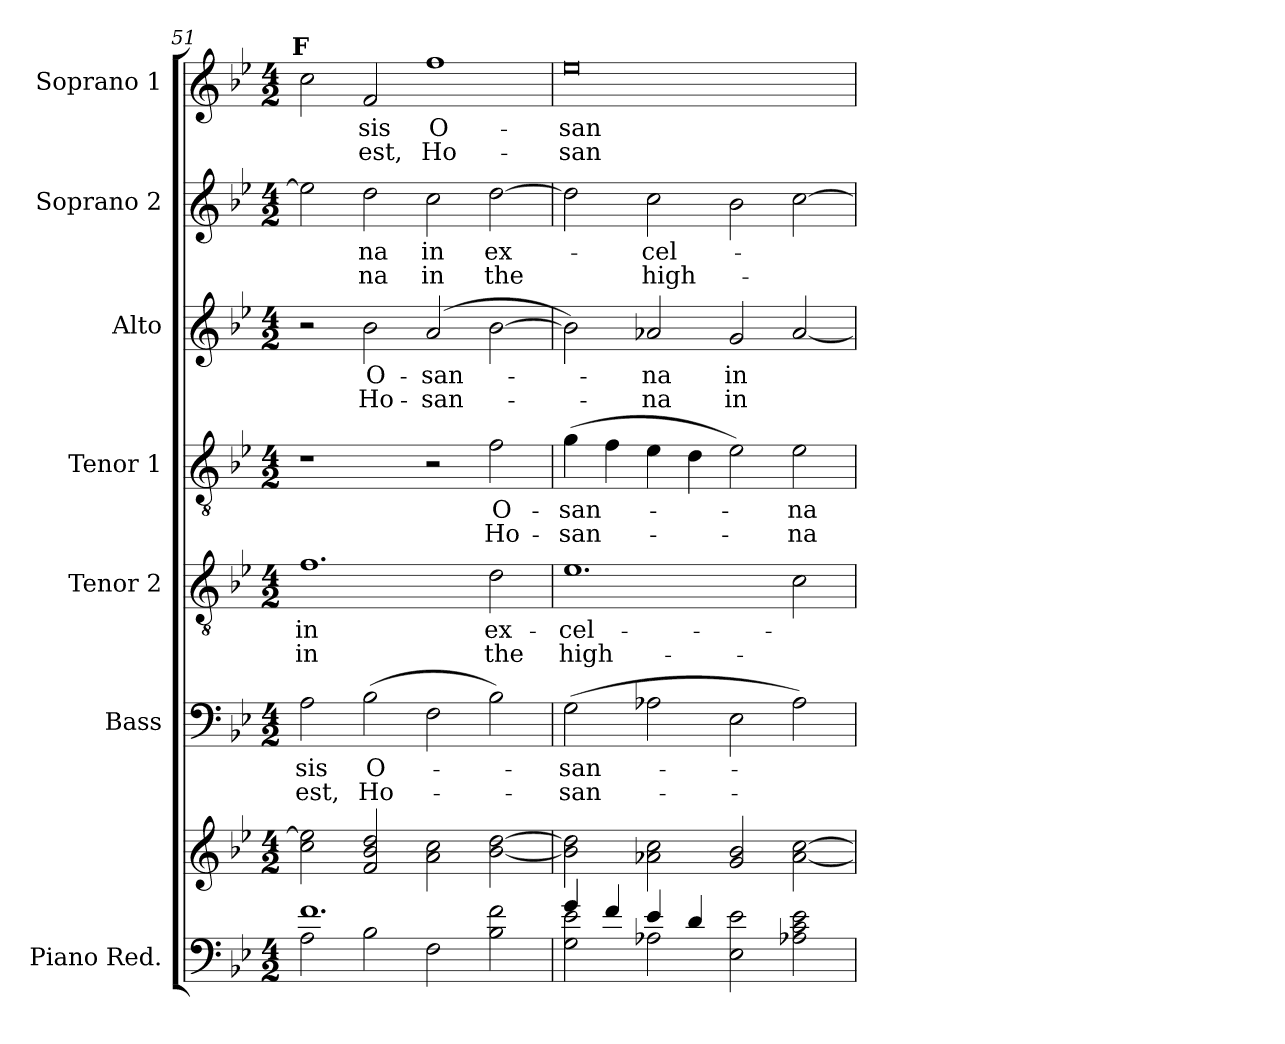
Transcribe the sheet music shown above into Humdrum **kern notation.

**kern	**kern	**kern	**text	**text	**kern	**text	**text	**kern	**text	**text	**kern	**text	**text	**kern	**text	**text	**kern	**text	**text
*part7	*part7	*part6	*part6	*part6	*part5	*part5	*part5	*part4	*part4	*part4	*part3	*part3	*part3	*part2	*part2	*part2	*part1	*part1	*part1
*staff8	*staff7	*staff6	*staff6	*staff6	*staff5	*staff5	*staff5	*staff4	*staff4	*staff4	*staff3	*staff3	*staff3	*staff2	*staff2	*staff2	*staff1	*staff1	*staff1
*I"Piano Red.	*	*I"Bass	*	*	*I"Tenor 2	*	*	*I"Tenor 1	*	*	*I"Alto	*	*	*I"Soprano 2	*	*	*I"Soprano 1	*	*
*	*	*I'B	*	*	*I'T2	*	*	*I'T1	*	*	*I'A	*	*	*I'S2	*	*	*I'S1	*	*
*clefF4	*clefG2	*clefF4	*	*	*clefGv2	*	*	*clefGv2	*	*	*clefG2	*	*	*clefG2	*	*	*clefG2	*	*
*	*	*	*	*	*ITrd7c12	*	*	*ITrd7c12	*	*	*	*	*	*	*	*	*	*	*
*k[b-e-]	*k[b-e-]	*k[b-e-]	*	*	*k[b-e-]	*	*	*k[b-e-]	*	*	*k[b-e-]	*	*	*k[b-e-]	*	*	*k[b-e-]	*	*
*B-:	*B-:	*B-:	*	*	*B-:	*	*	*B-:	*	*	*B-:	*	*	*B-:	*	*	*B-:	*	*
*M4/2	*M4/2	*M4/2	*	*	*M4/2	*	*	*M4/2	*	*	*M4/2	*	*	*M4/2	*	*	*M4/2	*	*
=51	=51	=51	=51	=51	=51	=51	=51	=51	=51	=51	=51	=51	=51	=51	=51	=51	=51	=51	=51
*^	*	*	*	*	*	*	*	*	*	*	*	*	*	*	*	*	*	*	*
!	!	!	!	!LO:LY:b:color=#000000	!LO:LY:b:color=#000000	!	!	!	!	!	!	!	!	!	!	!	!	!	!	!
!	!	!	!	!	!	!	!	!	!	!	!	!	!	!	!	!	!	!LO:TX:a:B:cj:t=F	!	!
!	!	!	!	!	!	!	!LO:LY:b:color=#000000	!LO:LY:b:color=#000000	!	!	!	!	!	!	!	!	!	!	!	!
1.fi	2Ai\	2cci\ 2ee-i]	2Ai\	-sis	-est,	1.Fi	in	in	1r	.	.	2r	.	.	2ee-i\]	.	.	2cci\	.	.
!	!	!	!	!LO:LY:b:color=#000000	!LO:LY:b:color=#000000	!	!	!	!	!	!	!	!	!	!	!	!	!	!	!
!	!	!	!	!	!	!	!	!	!	!	!	!	!LO:LY:b:color=#000000	!LO:LY:b:color=#000000	!	!	!	!	!	!
!	!	!	!	!	!	!	!	!	!	!	!	!	!	!	!	!LO:LY:b:color=#000000	!LO:LY:b:color=#000000	!	!	!
!	!	!	!	!	!	!	!	!	!	!	!	!	!	!	!	!	!	!	!LO:LY:b:color=#000000	!LO:LY:b:color=#000000
.	2B-i\	2fi/ 2b-i 2ddi	(2B-i\	O-	Ho-	.	.	.	.	.	.	2b-i\	O-	Ho-	2ddi\	-na	-na	2fi/	-sis	-est,
!	!	!	!	!	!	!	!	!	!	!	!	!	!LO:LY:b:color=#000000	!LO:LY:b:color=#000000	!	!	!	!	!	!
!	!	!	!	!	!	!	!	!	!	!	!	!	!	!	!	!LO:LY:b:color=#000000	!LO:LY:b:color=#000000	!	!	!
!	!	!	!	!	!	!	!	!	!	!	!	!	!	!	!	!	!	!	!LO:LY:b:color=#000000	!LO:LY:b:color=#000000
.	2Fi\	2ai\ 2cci	2Fi\	.	.	.	.	.	2r	.	.	(2ai/	-san-	-san-	2cci\	in	in	1ffi	O-	Ho-
!	!	!	!	!	!	!	!LO:LY:b:color=#000000	!LO:LY:b:color=#000000	!	!	!	!	!	!	!	!	!	!	!	!
!	!	!	!	!	!	!	!	!	!	!LO:LY:b:color=#000000	!LO:LY:b:color=#000000	!	!	!	!	!	!	!	!	!
!	!	!	!	!	!	!	!	!	!	!	!	!	!	!	!	!LO:LY:b:color=#000000	!LO:LY:b:color=#000000	!	!	!
2B-i\ 2fi	2ryy	[<2b-i\ [>2ddi	2B-i\)	.	.	2Di\	ex-	the	2Fi\	O-	Ho-	[>2b-i\	.	.	[>2ddi\	ex-	the	.	.	.
=52	=52	=52	=52	=52	=52	=52	=52	=52	=52	=52	=52	=52	=52	=52	=52	=52	=52	=52	=52	=52
!	!	!	!	!LO:LY:b:color=#000000	!LO:LY:b:color=#000000	!	!	!	!	!	!	!	!	!	!	!	!	!	!	!
!	!	!	!	!	!	!	!LO:LY:b:color=#000000	!LO:LY:b:color=#000000	!	!	!	!	!	!	!	!	!	!	!	!
!	!	!	!	!	!	!	!	!	!	!LO:LY:b:color=#000000	!LO:LY:b:color=#000000	!	!	!	!	!	!	!	!	!
!	!	!	!	!	!	!	!	!	!	!	!	!	!	!	!	!	!	!	!LO:LY:b:color=#000000	!LO:LY:b:color=#000000
4gi/	2Gi\ 2e-i	2b-i\] 2ddi]	(2Gi\	-san-	-san-	1.E-i	-cel-	high-	(4Gi\	-san-	-san-	2b-i\])	.	.	2ddi\]	.	.	0ee-i	-san-	-san-
4fi/	.	.	.	.	.	.	.	.	4Fi\	.	.	.	.	.	.	.	.	.	.	.
!	!	!	!	!	!	!	!	!	!	!	!	!	!LO:LY:b:color=#000000	!LO:LY:b:color=#000000	!	!	!	!	!	!
!	!	!	!	!	!	!	!	!	!	!	!	!	!	!	!	!LO:LY:b:color=#000000	!LO:LY:b:color=#000000	!	!	!
4e-i/	2A-Xi\	2a-Xi\ 2cci	2A-Xi\	.	.	.	.	.	4E-i\	.	.	2a-Xi/	-na	-na	2cci\	-cel-	high-	.	.	.
4di/	.	.	.	.	.	.	.	.	4Di\	.	.	.	.	.	.	.	.	.	.	.
!	!	!	!	!	!	!	!	!	!	!	!	!	!LO:LY:b:color=#000000	!LO:LY:b:color=#000000	!	!	!	!	!	!
2E-i\ 2e-i	1ryy	2gi/ 2b-i	2E-i\	.	.	.	.	.	2E-i\)	.	.	2gi/	in	in	2b-i\	.	.	.	.	.
!	!	!	!	!	!	!	!	!	!	!LO:LY:b:color=#000000	!LO:LY:b:color=#000000	!	!	!	!	!	!	!	!	!
2A-Xi\ 2ci 2e-i	.	[<2a-i\ [>2cci	2A-i\)	.	.	2Ci\	.	.	2E-i\	-na	-na	[<2a-i/	.	.	[>2cci\	.	.	.	.	.
*v	*v	*	*	*	*	*	*	*	*	*	*	*	*	*	*	*	*	*	*	*
=	=	=	=	=	=	=	=	=	=	=	=	=	=	=	=	=	=	=	=
*-	*-	*-	*-	*-	*-	*-	*-	*-	*-	*-	*-	*-	*-	*-	*-	*-	*-	*-	*-
